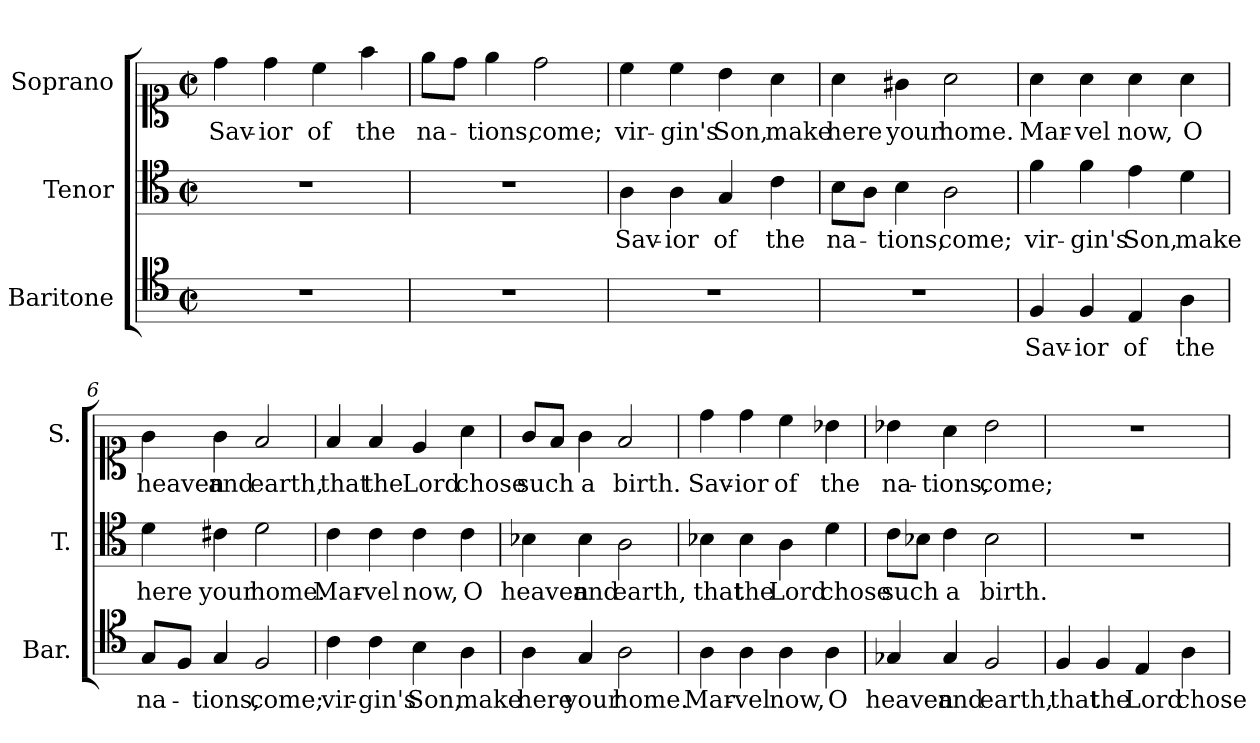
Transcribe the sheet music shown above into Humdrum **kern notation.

**kern	**text	**kern	**text	**kern	**text
*part3	*part3	*part2	*part2	*part1	*part1
*staff3	*staff3	*staff2	*staff2	*staff1	*staff1
*I"Baritone	*	*I"Tenor	*	*I"Soprano	*
*I'Bar.	*	*I'T.	*	*I'S.	*
*clefC5	*	*clefC4	*	*clefC1	*
*k[]	*	*k[]	*	*k[]	*
*M2/2	*	*M2/2	*	*M2/2	*
*met(c|)	*	*met(c|)	*	*met(c|)	*
=1	=1	=1	=1	=1	=1
!	!	!	!	!	!LO:LY:b
1r	.	1r	.	4dd\	Sav-
!	!	!	!	!	!LO:LY:b
.	.	.	.	4dd\	-ior
!	!	!	!	!	!LO:LY:b
.	.	.	.	4cc\	of
!	!	!	!	!	!LO:LY:b
.	.	.	.	4ff\	the
=2	=2	=2	=2	=2	=2
!	!	!	!	!	!LO:LY:b
1r	.	1r	.	8ee\L	na-
.	.	.	.	8dd\J	.
!	!	!	!	!	!LO:LY:b
.	.	.	.	4ee\	-tions,
!	!	!	!	!	!LO:LY:b
.	.	.	.	2dd\	come;
=3	=3	=3	=3	=3	=3
!	!	!	!LO:LY:b	!	!LO:LY:b
1r	.	4A\	Sav-	4cc\	vir-
!	!	!	!LO:LY:b	!	!LO:LY:b
.	.	4A\	-ior	4cc\	-gin's
!	!	!	!LO:LY:b	!	!LO:LY:b
.	.	4G/	of	4b\	Son,
!	!	!	!LO:LY:b	!	!LO:LY:b
.	.	4c\	the	4a\	make
=4	=4	=4	=4	=4	=4
!	!	!	!LO:LY:b	!	!LO:LY:b
1r	.	8B\L	na-	4a\	here
.	.	8A\J	.	.	.
!	!	!	!LO:LY:b	!	!LO:LY:b
.	.	4B\	-tions,	4g#X\	your
!	!	!	!LO:LY:b	!	!LO:LY:b
.	.	2A\	come;	2a\	home.
=5	=5	=5	=5	=5	=5
!	!LO:LY:b	!	!LO:LY:b	!	!LO:LY:b
4D/	Sav-	4f\	vir-	4a\	Mar-
!	!LO:LY:b	!	!LO:LY:b	!	!LO:LY:b
4D/	-ior	4f\	-gin's	4a\	-vel
!	!LO:LY:b	!	!LO:LY:b	!	!LO:LY:b
4C/	of	4e\	Son,	4a\	now,
!	!LO:LY:b	!	!LO:LY:b	!	!LO:LY:b
4F\	the	4d\	make	4a\	O
=6	=6	=6	=6	=6	=6
!	!LO:LY:b	!	!LO:LY:b	!	!LO:LY:b
8E/L	na-	4d\	here	4g\	heaven
8D/J	.	.	.	.	.
!	!LO:LY:b	!	!LO:LY:b	!	!LO:LY:b
4E/	-tions,	4c#X\	your	4g\	and
!	!LO:LY:b	!	!LO:LY:b	!	!LO:LY:b
2D/	come;	2d\	home.	2f/	earth,
=7	=7	=7	=7	=7	=7
!	!LO:LY:b	!	!LO:LY:b	!	!LO:LY:b
4A\	vir-	4c\	Mar-	4f/	that
!	!LO:LY:b	!	!LO:LY:b	!	!LO:LY:b
4A\	-gin's	4c\	-vel	4f/	the
!	!LO:LY:b	!	!LO:LY:b	!	!LO:LY:b
4G\	Son,	4c\	now,	4e/	Lord
!	!LO:LY:b	!	!LO:LY:b	!	!LO:LY:b
4F\	make	4c\	O	4a\	chose
=8	=8	=8	=8	=8	=8
!	!LO:LY:b	!	!LO:LY:b	!	!LO:LY:b
4F\	here	4B-X\	heaven	8g/L	such
.	.	.	.	8f/J	.
!	!LO:LY:b	!	!LO:LY:b	!	!LO:LY:b
4E/	your	4B-\	and	4g\	a
!	!LO:LY:b	!	!LO:LY:b	!	!LO:LY:b
2F\	home.	2A\	earth,	2f/	birth.
=9	=9	=9	=9	=9	=9
!	!LO:LY:b	!	!LO:LY:b	!	!LO:LY:b
4F\	Mar-	4B-X\	that	4dd\	Sav-
!	!LO:LY:b	!	!LO:LY:b	!	!LO:LY:b
4F\	-vel	4B-\	the	4dd\	-ior
!	!LO:LY:b	!	!LO:LY:b	!	!LO:LY:b
4F\	now,	4A\	Lord	4cc\	of
!	!LO:LY:b	!	!LO:LY:b	!	!LO:LY:b
4F\	O	4d\	chose	4b-X\	the
=10	=10	=10	=10	=10	=10
!	!LO:LY:b	!	!LO:LY:b	!	!LO:LY:b
4E-X/	heaven	8c\L	such	4b-X\	na-
.	.	8B-X\J	.	.	.
!	!LO:LY:b	!	!LO:LY:b	!	!LO:LY:b
4E-/	and	4c\	a	4a\	-tions,
!	!LO:LY:b	!	!LO:LY:b	!	!LO:LY:b
2D/	earth,	2B-\	birth.	2b-\	come;
=11	=11	=11	=11	=11	=11
!	!LO:LY:b	!	!	!	!
4D/	that	1r	.	1r	.
!	!LO:LY:b	!	!	!	!
4D/	the	.	.	.	.
!	!LO:LY:b	!	!	!	!
4C/	Lord	.	.	.	.
!	!LO:LY:b	!	!	!	!
4F\	chose	.	.	.	.
=	=	=	=	=	=
*-	*-	*-	*-	*-	*-
